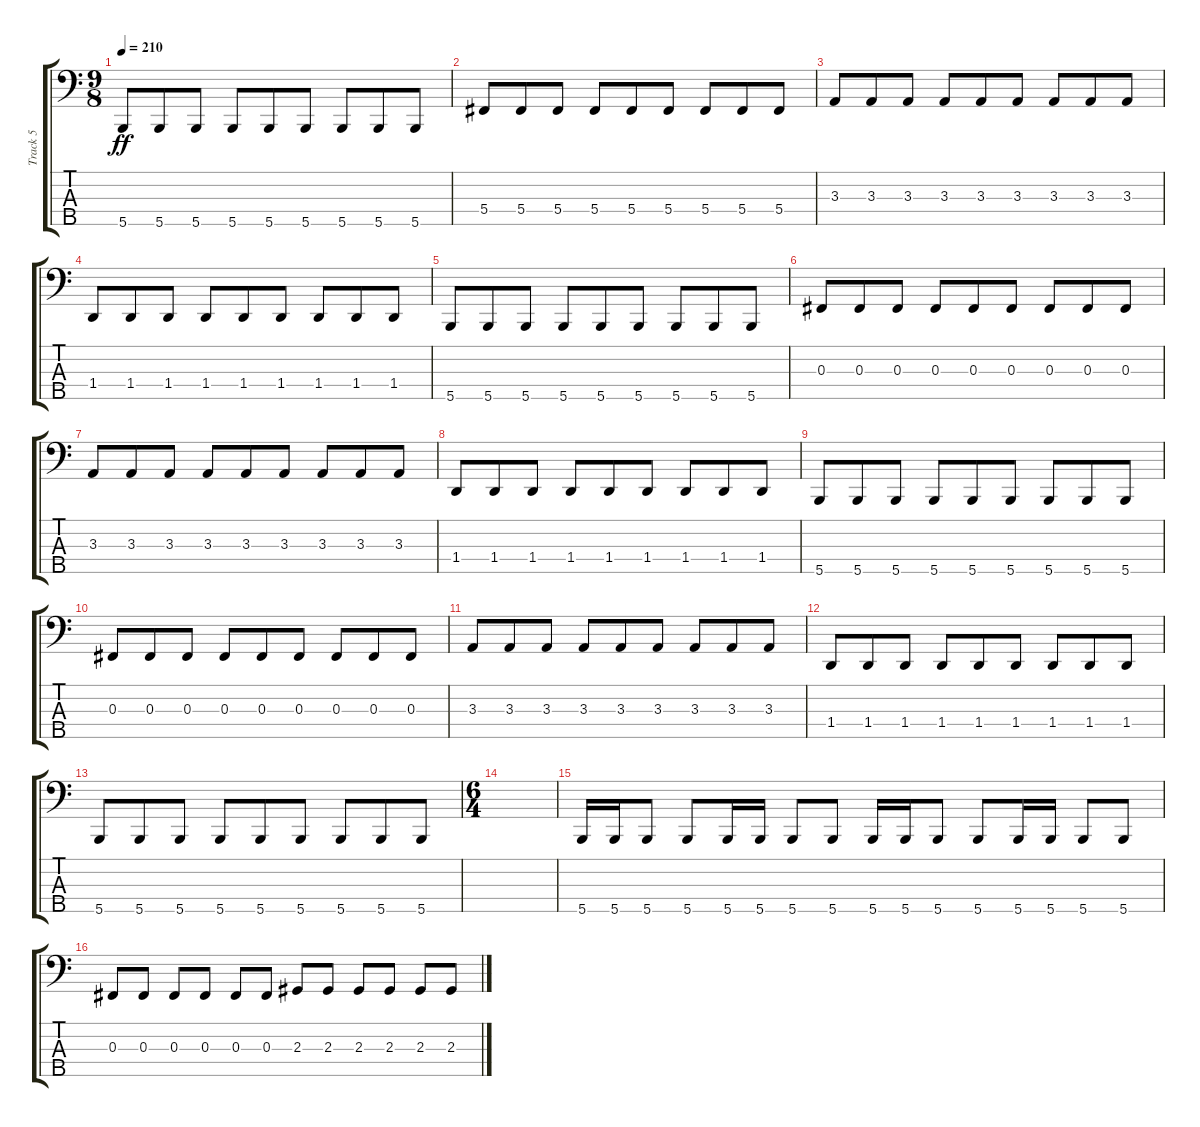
\track ("Track 5" "Track 5") {instrument electricbassfinger}
\staff {score tabs}
\tuning (E2 B1 Gb1 Db1 Gb0) {hide}
\ts (9 8)
\tempo 210
\clef f4
\ks c
5.5.8{dy ff} 5.5.8 5.5.8 5.5.8 5.5.8 5.5.8 5.5.8 5.5.8 5.5.8 |
5.4.8 5.4.8 5.4.8 5.4.8 5.4.8 5.4.8 5.4.8 5.4.8 5.4.8 |
3.3.8 3.3.8 3.3.8 3.3.8 3.3.8 3.3.8 3.3.8 3.3.8 3.3.8 |
1.4.8 1.4.8 1.4.8 1.4.8 1.4.8 1.4.8 1.4.8 1.4.8 1.4.8 |
5.5.8 5.5.8 5.5.8 5.5.8 5.5.8 5.5.8 5.5.8 5.5.8 5.5.8 |
0.3.8 0.3.8 0.3.8 0.3.8 0.3.8 0.3.8 0.3.8 0.3.8 0.3.8 |
3.3.8 3.3.8 3.3.8 3.3.8 3.3.8 3.3.8 3.3.8 3.3.8 3.3.8 |
1.4.8 1.4.8 1.4.8 1.4.8 1.4.8 1.4.8 1.4.8 1.4.8 1.4.8 |
5.5.8 5.5.8 5.5.8 5.5.8 5.5.8 5.5.8 5.5.8 5.5.8 5.5.8 |
0.3.8 0.3.8 0.3.8 0.3.8 0.3.8 0.3.8 0.3.8 0.3.8 0.3.8 |
3.3.8 3.3.8 3.3.8 3.3.8 3.3.8 3.3.8 3.3.8 3.3.8 3.3.8 |
1.4.8 1.4.8 1.4.8 1.4.8 1.4.8 1.4.8 1.4.8 1.4.8 1.4.8 |
5.5.8 5.5.8 5.5.8 5.5.8 5.5.8 5.5.8 5.5.8 5.5.8 5.5.8 |
\ts (6 4)
|
5.5.16 5.5.16 5.5.8 5.5.8 5.5.16 5.5.16 5.5.8 5.5.8 5.5.16 5.5.16 5.5.8 5.5.8 5.5.16 5.5.16 5.5.8 5.5.8 |
0.3.8 0.3.8 0.3.8 0.3.8 0.3.8 0.3.8 2.3.8 2.3.8 2.3.8 2.3.8 2.3.8 2.3.8
